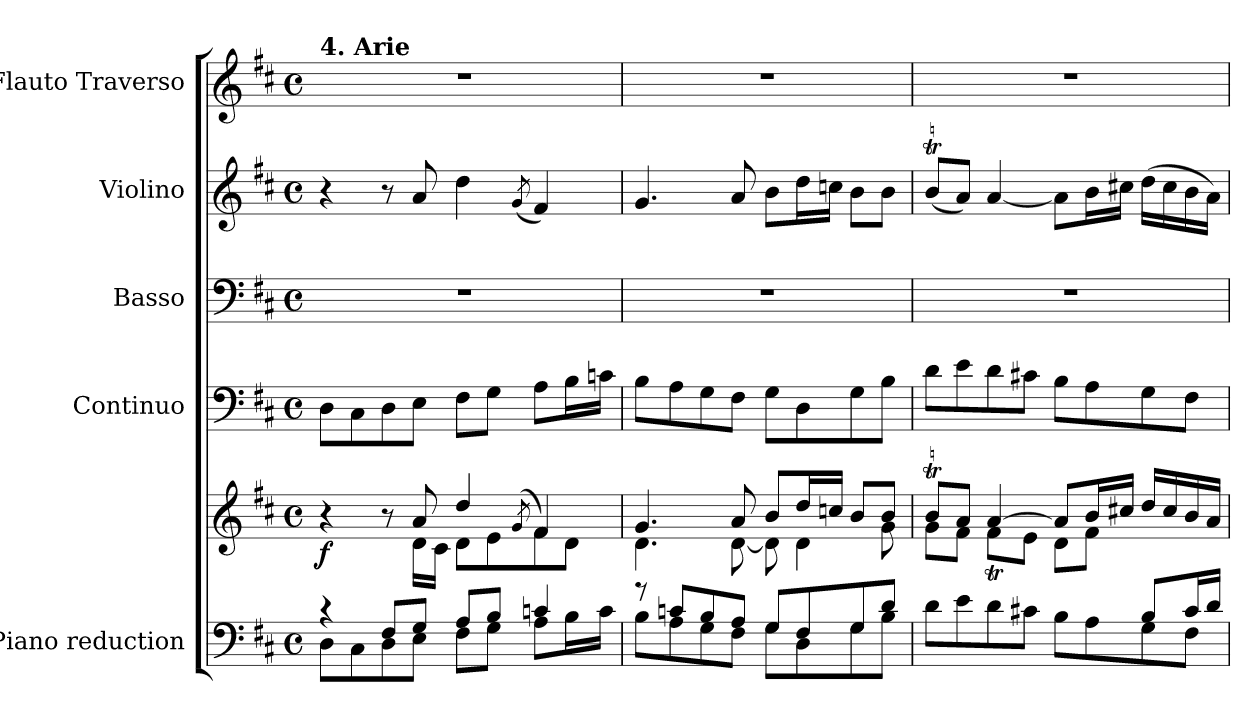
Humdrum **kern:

**kern	**kern	**dynam	**kern	**dynam	**kern	**kern	**dynam	**kern
*part5	*part5	*part5	*part4	*part4	*part3	*part2	*part2	*part1
*staff6	*staff5	*staff5/6	*staff4	*staff4	*staff3	*staff2	*staff2	*staff1
*I"Piano reduction	*	*	*I"Continuo	*	*I"Basso	*I"Violino	*	*I"Flauto Traverso
*I'Pno	*	*	*	*	*	*I'Vln	*	*I'Fl
*stria5	*stria5	*	*	*	*	*	*	*
*clefF4	*clefG2	*	*clefF4	*	*clefF4	*clefG2	*	*clefG2
*k[f#c#]	*k[f#c#]	*	*k[f#c#]	*	*k[f#c#]	*k[f#c#]	*	*k[f#c#]
*M4/4	*M4/4	*	*M4/4	*	*M4/4	*M4/4	*	*M4/4
*met(c)	*met(c)	*	*met(c)	*	*met(c)	*met(c)	*	*met(c)
=1	=1	=1	=1	=1	=1	=1	=1	=1
*^	*^	*	*	*	*	*	*	*
!	!	!	!	!	!	!	!	!	!	!LO:TX:a:B:t=4. Arie
!	!	!	!	!LO:DY:b	!	!LO:DY:a	!	!	!	!
!	!	!	!	!	!	!LO:DY:n=1:a	!	!	!	!
!	!	!	!	!	!	!LO:DY:n=2:a	!	!	!	!
4r	8D\L	4r	4ryy	f	8D\L	other-dynamics f other-dynamics	1r	4r	.	1r
.	8C#\	.	.	.	8C#\	.	.	.	.	.
8F#/L	8D\	8r	8ryy	.	8D\	.	.	8r	.	.
!	!	!	!	!	!	!	!	!	!LO:DY:b	!
!	!	!	!	!	!	!	!	!	!LO:DY:n=1:b	!
!	!	!	!	!	!	!	!	!	!LO:DY:n=2:b	!
8G/J	8E\J	8a/	16d\LL	.	8E\J	.	.	8a/	other-dynamics f other-dynamics	.
.	.	.	16c#\JJ	.	.	.	.	.	.	.
8A/L	8F#\L	4dd/	8d\L	.	8F#\L	.	.	4dd\	.	.
8B/J	8G\J	.	8e\	.	8G\J	.	.	.	.	.
.	.	(8qg/	.	.	.	.	.	(8qg/	.	.
4cn/	8A\L	4f#/)	8f#\	.	8A\L	.	.	4f#/)	.	.
.	16B\L	.	8d\J	.	16B\L	.	.	.	.	.
.	16c\JJ	.	.	.	16cn\JJ	.	.	.	.	.
=2	=2	=2	=2	=2	=2	=2	=2	=2	=2	=2
8r	8B\L	4.g/	4.d\	.	8B\L	.	1r	4.g/	.	1r
8cn/L	8A\	.	.	.	8A\	.	.	.	.	.
8B/	8G\	.	.	.	8G\	.	.	.	.	.
8A/J	8F#\J	8a/	[8d\	.	8F#\J	.	.	8a/	.	.
8G/L	8G\L	8b/L	8d\]	.	8G\L	.	.	8b\L	.	.
8F#/	8D\	16dd/L	4d\	.	8D\	.	.	16dd\L	.	.
.	.	16ccn/JJ	.	.	.	.	.	16ccn\JJ	.	.
8G/	8G\	8b/L	.	.	8G\	.	.	8b\L	.	.
8d/J	8B\J	8b/J	8g\	.	8B\J	.	.	8b\J	.	.
=3	=3	=3	=3	=3	=3	=3	=3	=3	=3	=3
2.ryy	8d\L	8bt/L	8g\L	.	8d\L	.	1r	(8bt/L	.	1r
.	8e\	8a/J	8f#\J	.	8e\	.	.	8a/J)	.	.
.	8d\	[4a/	8f#t\L	.	8d\	.	.	[4a/	.	.
.	8c#X\J	.	8e\J	.	8c#X\J	.	.	.	.	.
.	8B\L	8a/L]	8d\L	.	8B\L	.	.	8a\L]	.	.
.	8A\	16b/L	8f#\J	.	8A\	.	.	16b\L	.	.
.	.	16cc#X/JJ	.	.	.	.	.	16cc#X\JJ	.	.
8B/L	8G\	16dd/LL	4ryy	.	8G\	.	.	(16dd\LL	.	.
.	.	16cc#/	.	.	.	.	.	16cc#\	.	.
16c#/L	8F#\J	16b/	.	.	8F#\J	.	.	16b\	.	.
16d/JJ	.	16a/JJ	.	.	.	.	.	16a\JJ)	.	.
*v	*v	*	*	*	*	*	*	*	*	*
*	*v	*v	*	*	*	*	*	*	*
=	=	=	=	=	=	=	=	=
*-	*-	*-	*-	*-	*-	*-	*-	*-
